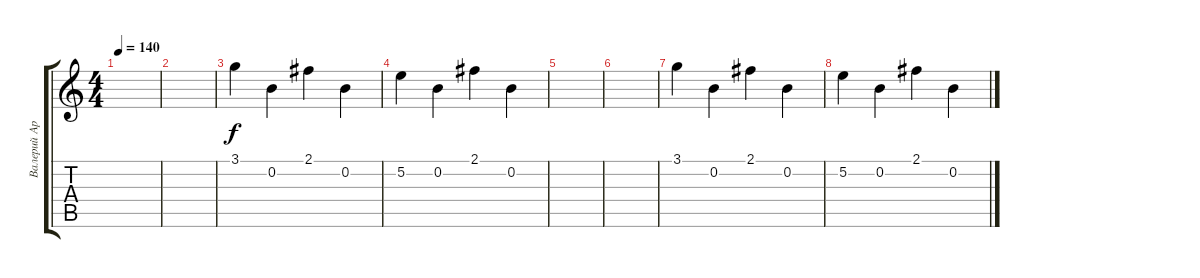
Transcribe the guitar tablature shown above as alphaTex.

\track ("Валерий Аркадин (электро-гитара)" "Валерий Ар") {instrument distortionguitar}
\staff {score tabs}
\tuning (E4 B3 G3 D3 A2 E2) {hide}
\ts (4 4)
\tempo 140
\clef g2
\ks c
|
|
3.1.4 0.2.4 2.1.4 0.2.4 |
5.2.4 0.2.4 2.1.4 0.2.4 |
|
|
3.1.4 0.2.4 2.1.4 0.2.4 |
5.2.4 0.2.4 2.1.4 0.2.4
